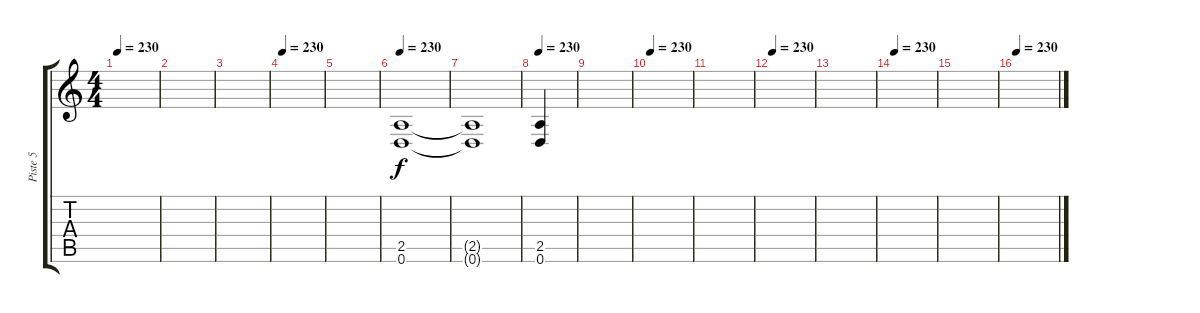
\track ("Piste 5" "Piste 5") {instrument distortionguitar}
\staff {score tabs}
\tuning (D4 A3 F3 C3 G2 D2) {hide}
\ts (4 4)
\tempo 230
\clef g2
\ks c
|
|
|
\tempo 230
|
|
\tempo 230
(2.5 0.6).1 |
(2.5{t} 0.6{t}).1 |
\tempo 230
(2.5 0.6).4 |
|
\tempo 230
|
|
\tempo 230
|
|
\tempo 230
|
|
\tempo 230
